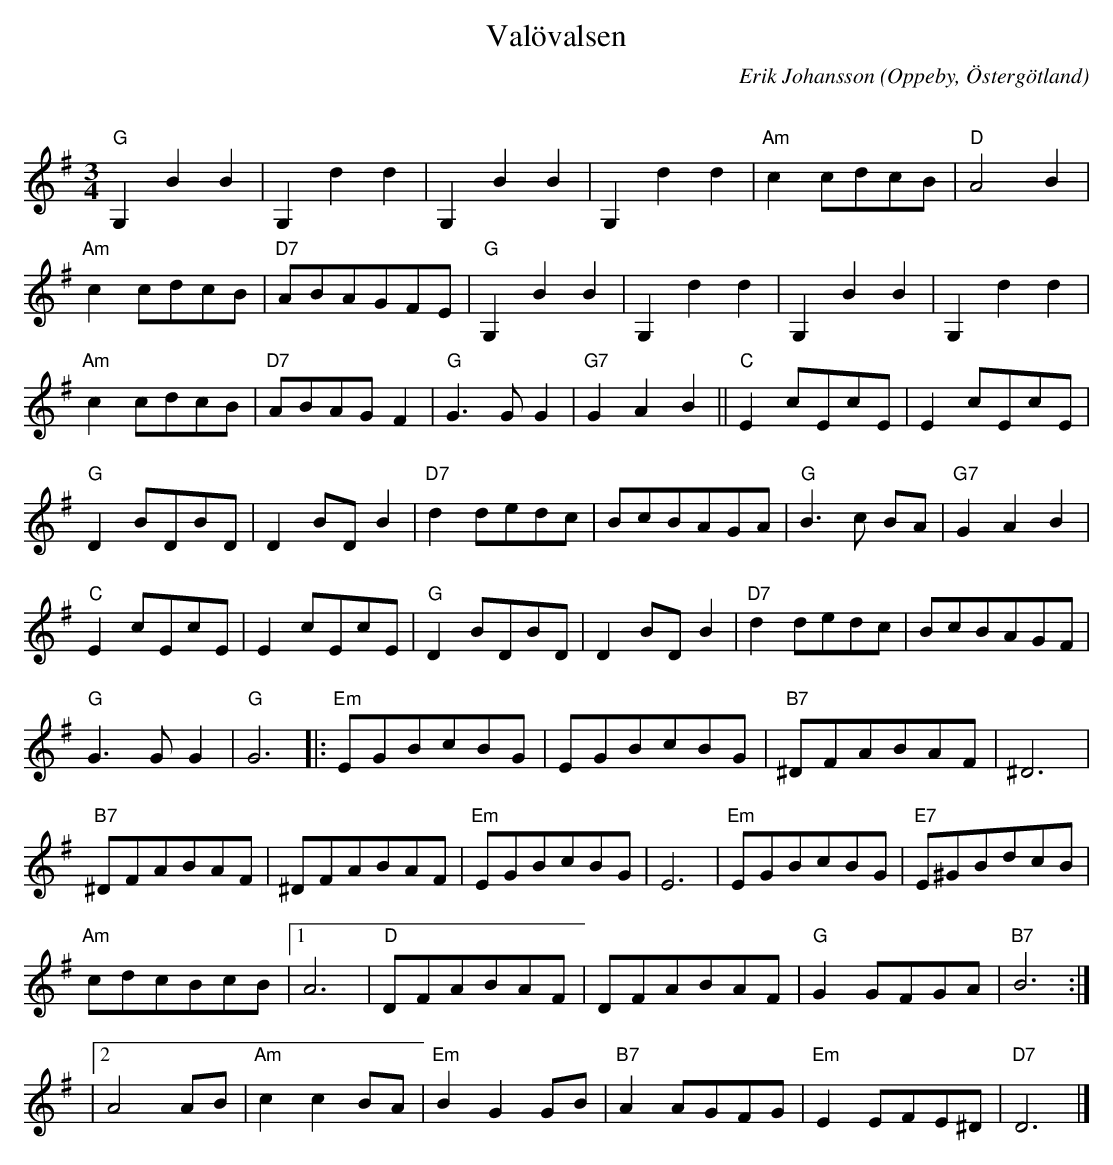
X:1
T:Valövalsen
C:Erik Johansson
O:Oppeby, Östergötland
Q:140
M:3/4
L:1/8
K:G
"G"G,2B2B2|G,2d2d2 |G,2B2B2|G,2d2d2 |"Am" c2 cdcB| "D" A4 B2 |
 "Am" c2 cdcB |"D7" ABAGFE |"G"G,2B2B2|G,2d2d2 |G,2B2B2|G,2d2d2 |
"Am" c2 cdcB| "D7" ABAGF2 | "G" G3 G G2 |"G7" G2A2B2||"C"E2 cEcE |E2 cEcE|
"G" D2 BDBD |D2 BD B2 |"D7"d2 dedc| BcBAGA|"G"B3 c BA|"G7" G2A2B2|
"C"E2 cEcE |E2 cEcE|"G" D2 BDBD |D2 BD B2 |"D7"d2 dedc| BcBAGF|
"G" G3 G G2| "G" G6 [|:"Em" EGBcBG |EGBcBG |"B7"^DFABAF |^D6 |
"B7" ^DFABAF |^DFABAF |"Em" EGBcBG |E6 |"Em" EGBcBG |"E7" E^GBdcB |
"Am" cdcBcB |1 A6 |"D" DFABAF |DFABAF |"G" G2 GFGA |"B7" B6 :|]
|2 A4 AB |"Am" c2 c2 BA |"Em" B2 G2 GB |"B7" A2 AGFG |"Em" E2 EFE^D |"D7" D6 |]
